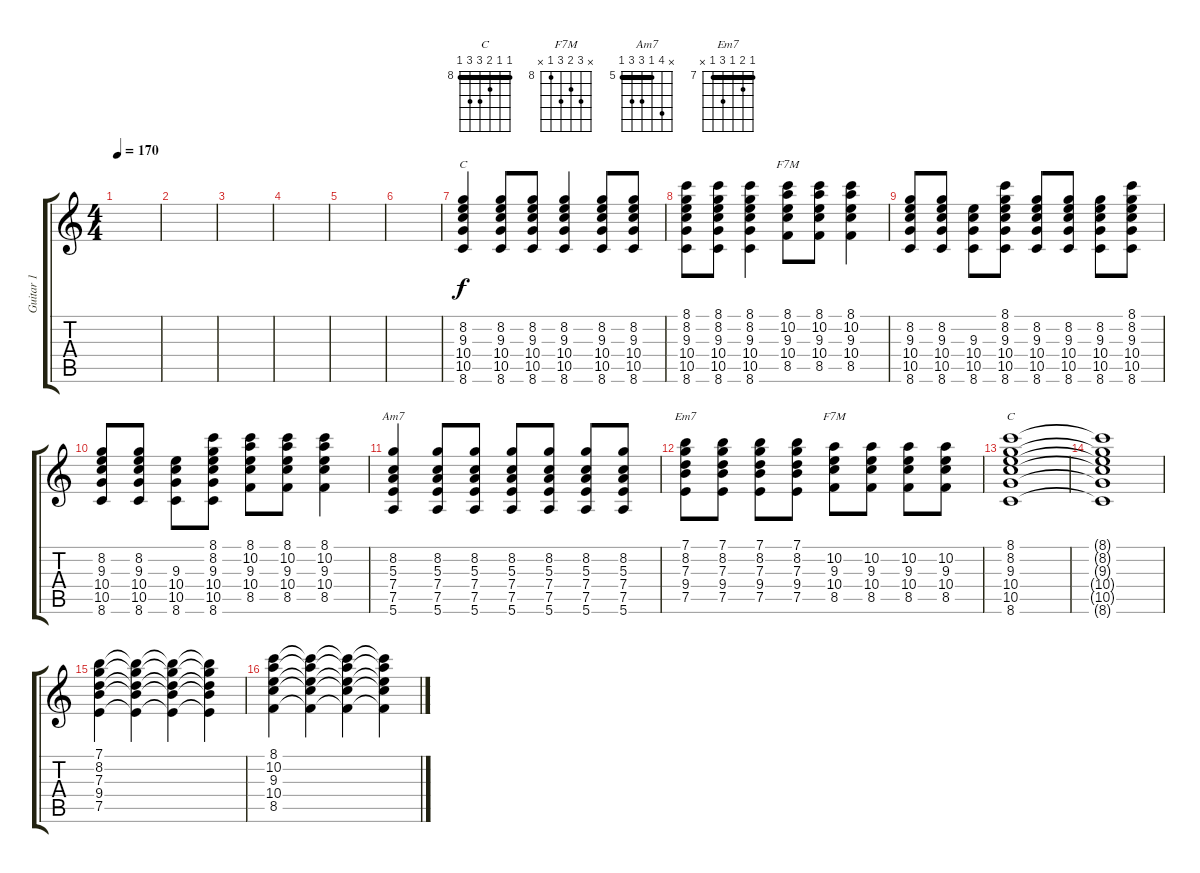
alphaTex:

\track ("Guitar 1" "Guitar 1") {instrument overdrivenguitar}
\staff {score tabs}
\tuning (E4 B3 G3 D3 A2 E2) {hide}
\chord ("C" x 8 9 10 10 8) {firstfret 8 barre 8}
\chord ("F7M" 8 10 9 10 8 x) {firstfret 8 barre 8}
\chord ("Am7" x 8 5 7 7 5) {firstfret 5 barre 5}
\chord ("Em7" 7 8 7 9 7 x) {firstfret 7 barre 7}
\chord ("F7M" x 10 9 10 8 x) {firstfret 8}
\chord ("C" 8 8 9 10 10 8) {firstfret 8 barre 8}
\ts (4 4)
\tempo 170
\clef g2
\ks c
|
|
|
|
|
|
(8.2 9.3 10.4 10.5 8.6).4{ch "C"} (8.2 9.3 10.4 10.5 8.6).8 (8.2 9.3 10.4 10.5 8.6).8 (8.2 9.3 10.4 10.5 8.6).4 (8.2 9.3 10.4 10.5 8.6).8 (8.2 9.3 10.4 10.5 8.6).8 |
(8.1 8.2 9.3 10.4 10.5 8.6).8 (8.1 8.2 9.3 10.4 10.5 8.6).8 (8.1 8.2 9.3 10.4 10.5 8.6).4 (8.1 10.2 9.3 10.4 8.5).8{ch "F7M"} (8.1 10.2 9.3 10.4 8.5).8 (8.1 10.2 9.3 10.4 8.5).4 |
(8.2 9.3 10.4 10.5 8.6).8 (8.2 9.3 10.4 10.5 8.6).8 (9.3 10.4 10.5 8.6).8 (8.1 8.2 9.3 10.4 10.5 8.6).8 (8.2 9.3 10.4 10.5 8.6).8 (8.2 9.3 10.4 10.5 8.6).8 (8.2 9.3 10.4 10.5 8.6).8 (8.1 8.2 9.3 10.4 10.5 8.6).8 |
(8.2 9.3 10.4 10.5 8.6).8 (8.2 9.3 10.4 10.5 8.6).8 (9.3 10.4 10.5 8.6).8 (8.1 8.2 9.3 10.4 10.5 8.6).8 (8.1 10.2 9.3 10.4 8.5).8 (8.1 10.2 9.3 10.4 8.5).8 (8.1 10.2 9.3 10.4 8.5).4 |
(8.2 5.3 7.4 7.5 5.6).4{ch "Am7"} (8.2 5.3 7.4 7.5 5.6).8 (8.2 5.3 7.4 7.5 5.6).8 (8.2 5.3 7.4 7.5 5.6).8 (8.2 5.3 7.4 7.5 5.6).8 (8.2 5.3 7.4 7.5 5.6).8 (8.2 5.3 7.4 7.5 5.6).8 |
(7.1 8.2 7.3 9.4 7.5).8{ch "Em7"} (7.1 8.2 7.3 9.4 7.5).8 (7.1 8.2 7.3 9.4 7.5).8 (7.1 8.2 7.3 9.4 7.5).8 (10.2 9.3 10.4 8.5).8{ch "F7M"} (10.2 9.3 10.4 8.5).8 (10.2 9.3 10.4 8.5).8 (10.2 9.3 10.4 8.5).8 |
(8.1 8.2 9.3 10.4 10.5 8.6).1{ch "C"} |
(8.1{t} 8.2{t} 9.3{t} 10.4{t} 10.5{t} 8.6{t}).1 |
(7.1 8.2 7.3 9.4 7.5).4 (7.1{t} 8.2{t} 7.3{t} 9.4{t} 7.5{t}).4 (7.1{t} 8.2{t} 7.3{t} 9.4{t} 7.5{t}).4 (7.1{t} 8.2{t} 7.3{t} 9.4{t} 7.5{t}).4 |
(8.1 10.2 9.3 10.4 8.5).4 (8.1{t} 10.2{t} 9.3{t} 10.4{t} 8.5{t}).4 (8.1{t} 10.2{t} 9.3{t} 10.4{t} 8.5{t}).4 (8.1{t} 10.2{t} 9.3{t} 10.4{t} 8.5{t}).4
